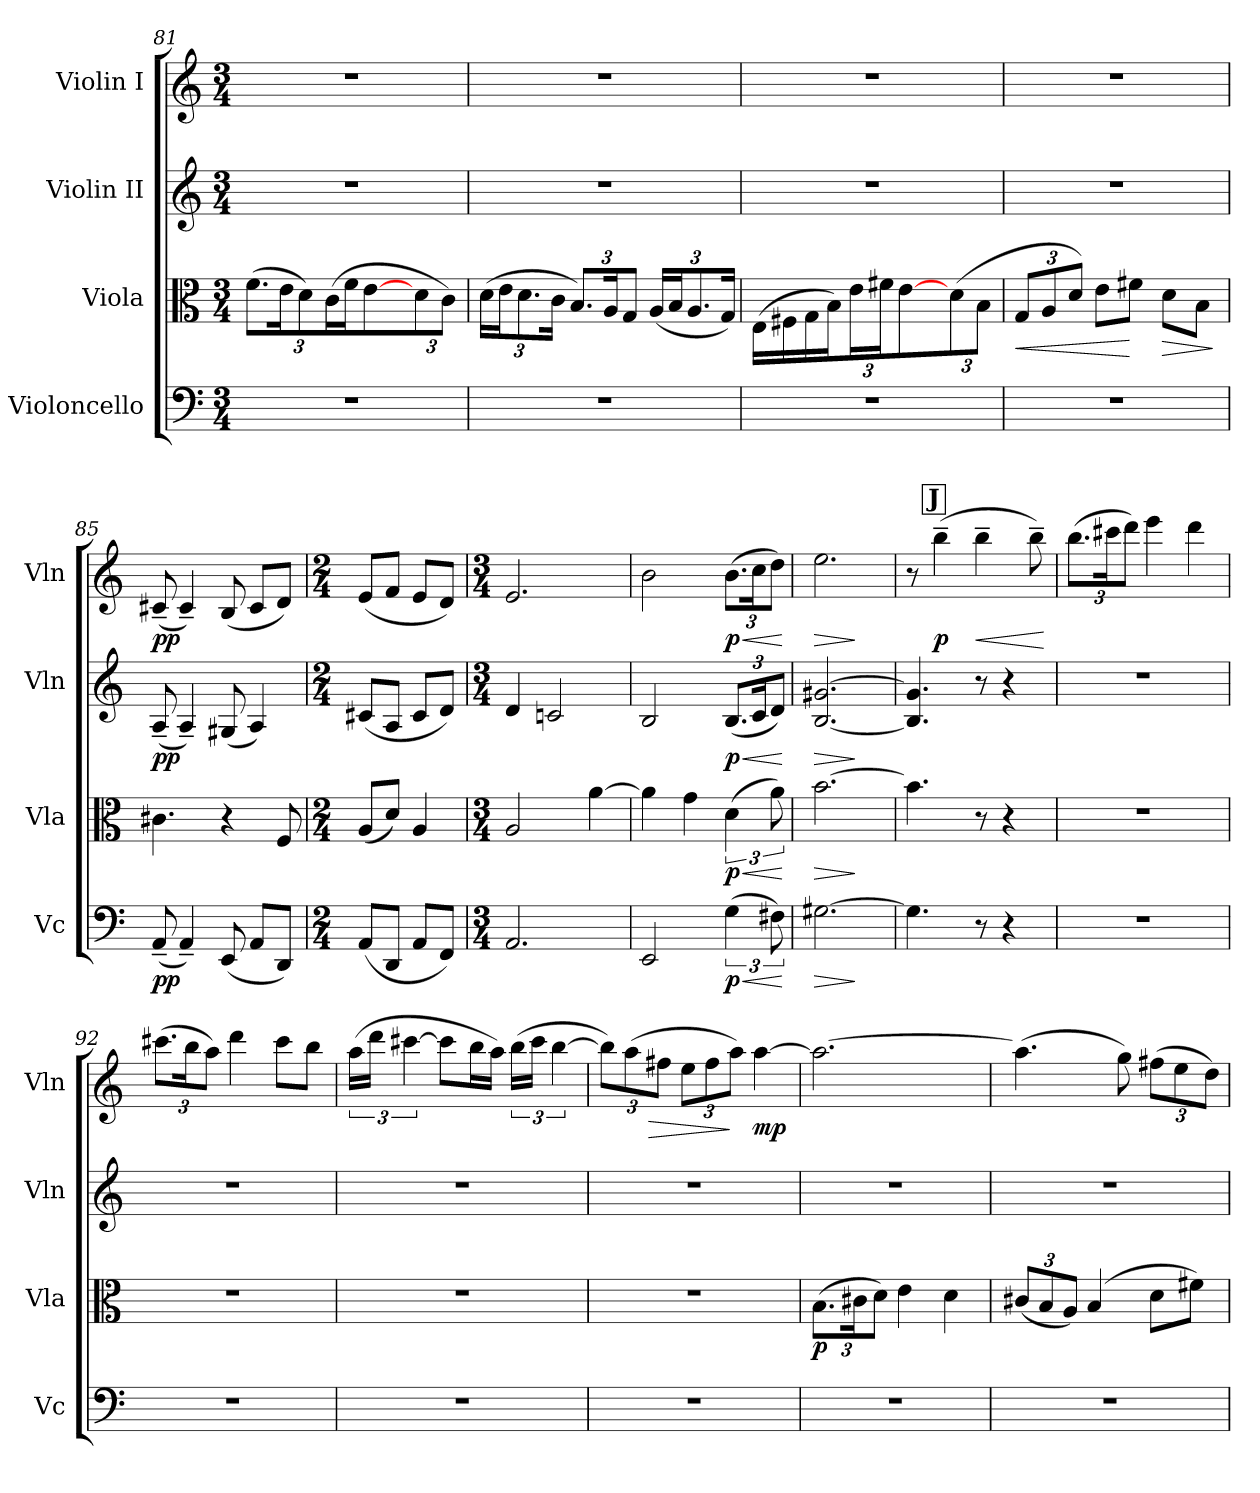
**kern	**dynam	**kern	**dynam	**kern	**dynam	**kern	**dynam
*part4	*part4	*part3	*part3	*part2	*part2	*part1	*part1
*staff4	*staff4	*staff3	*staff3	*staff2	*staff2	*staff1	*staff1
*I"Violoncello	*	*I"Viola	*	*I"Violin II	*	*I"Violin I	*
*I'Vc	*	*I'Vla	*	*I'Vln	*	*I'Vln	*
*clefF4	*	*clefC3	*	*clefG2	*	*clefG2	*
*k[]	*	*k[]	*	*k[]	*	*k[]	*
*M3/4	*	*M3/4	*	*M3/4	*	*M3/4	*
*	*	*Xbrackettup	*	*	*	*	*
=81	=81	=81	=81	=81	=81	=81	=81
2.r	.	(12.f\L	.	2.r	.	2.r	.
.	.	24e\K	.	.	.	.	.
.	.	12d\J)	.	.	.	.	.
*	*	*brackettup	*	*	*	*	*
.	.	(24c\LL	.	.	.	.	.
.	.	24f\JJ	.	.	.	.	.
.	.	[4e\	.	.	.	.	.
*	*	*Xbrackettup	*	*	*	*	*
.	.	12d\	.	.	.	.	.
.	.	12c\J)	.	.	.	.	.
!!LO:LB:g=z
=82	=82	=82	=82	=82	=82	=82	=82
2.r	.	(24d\LL	.	2.r	.	2.r	.
.	.	24e\J	.	.	.	.	.
.	.	12.d\	.	.	.	.	.
.	.	24c\Jk	.	.	.	.	.
.	.	12.B/L)	.	.	.	.	.
.	.	24A/K	.	.	.	.	.
.	.	12G/J	.	.	.	.	.
.	.	(24A/LL	.	.	.	.	.
.	.	24B/J	.	.	.	.	.
.	.	12.A/	.	.	.	.	.
.	.	24G/Jk)	.	.	.	.	.
=83	=83	=83	=83	=83	=83	=83	=83
2.r	.	(16E/LL	.	2.r	.	2.r	.
.	.	16F#X/	.	.	.	.	.
.	.	16G/	.	.	.	.	.
.	.	16B/JJ)	.	.	.	.	.
*	*	*brackettup	*	*	*	*	*
.	.	24e\LL	.	.	.	.	.
.	.	24f#X\JJ	.	.	.	.	.
.	.	[4e\	.	.	.	.	.
*	*	*Xbrackettup	*	*	*	*	*
.	.	(12d\	.	.	.	.	.
.	.	12B\J	.	.	.	.	.
=84	=84	=84	=84	=84	=84	=84	=84
!	!	!	!LO:HP:b	!	!	!	!
2.r	.	12G/L	<	2.r	.	2.r	.
.	.	12A/	.	.	.	.	.
.	.	12d/J)	.	.	.	.	.
.	.	8e\L	.	.	.	.	.
.	.	8f#X\J	[	.	.	.	.
!	!	!	!LO:HP:b	!	!	!	!
.	.	8d\L	>	.	.	.	.
.	.	8B\J	.	.	.	.	.
.	.	.	]	.	.	.	.
=85	=85	=85	=85	=85	=85	=85	=85
!	!LO:DY:b	!	!	!	!LO:DY:b	!	!LO:DY:b
(8AA~/	pp	4.c#X\	.	(8A~/	pp	(8c#X~/	pp
4AA~/)	.	.	.	4A~/)	.	4c#~/)	.
(8EE/	.	4r	.	(8G#X/	.	(8B/	.
8AA/L	.	.	.	4A/)	.	8c#/L	.
8DD/J)	.	8F/	.	.	.	8d/J)	.
!!LO:LB:g=z
=86	=86	=86	=86	=86	=86	=86	=86
*M2/4	*	*M2/4	*	*M2/4	*	*M2/4	*
(8AA/L	.	(8A/L	.	(8c#X/L	.	(8e/L	.
8DD/J	.	8d/J)	.	8A/J	.	8f/J	.
8AA/L	.	4A/	.	8c#/L	.	8e/L	.
8FF/J)	.	.	.	8d/J)	.	8d/J)	.
=87	=87	=87	=87	=87	=87	=87	=87
*M3/4	*	*M3/4	*	*M3/4	*	*M3/4	*
2.AA/	.	2A/	.	4d/	.	2.e/	.
.	.	.	.	2cn/	.	.	.
.	.	[4a\	.	.	.	.	.
=88	=88	=88	=88	=88	=88	=88	=88
2EE/	.	4a\]	.	2B/	.	2b\	.
.	.	4g\	.	.	.	.	.
!	!LO:HP:b	!	!	!	!	!	!
*	*	*brackettup	*	*	*	*	*
!	!	!	!LO:HP:b	!	!	!	!
*	*	*	*	*Xbrackettup	*	*	*
!	!	!	!	!	!LO:HP:b	!	!
*	*	*	*	*	*	*Xbrackettup	*
!	!LO:DY:n=1:b	!	!LO:DY:n=1:b	!	!LO:DY:n=1:b	!	!LO:HP:b
!	!	!	!	!	!	!	!LO:DY:n=1:b
(6G\	< p	(6d\	< p	(12.B/L	< p	(12.b\L	< p
.	.	.	.	24c/K	.	24cc\K	.
12F#X\)	.	12a\)	.	12d/J)	.	12dd\J)	.
.	[	.	[	.	[	.	[
=89	=89	=89	=89	=89	=89	=89	=89
!	!LO:HP:b	!	!LO:HP:b	!	!LO:HP:b	!	!LO:HP:b
[2.G#X\	>	[2.b\	>	[2.B/ [2.g#X/	>	2.ee\	>
.	]	.	]	.	]	.	]
!!LO:REH:place=s1:a:B:fs=14:t=J:qo=0.5
=90	=90	=90	=90	=90	=90	=90	=90
4.G#\]	.	4.b\]	.	4.B/] 4.g#/]	.	8r	.
!	!	!	!	!	!	!	!LO:DY:b
.	.	.	.	.	.	(4bb~\	p
!	!	!	!	!	!	!	!LO:HP:b
8r	.	8r	.	8r	.	4bb~\	<
4r	.	4r	.	4r	.	.	.
.	.	.	.	.	.	8bb~\)	.
.	.	.	.	.	.	.	[
=91	=91	=91	=91	=91	=91	=91	=91
2.r	.	2.r	.	2.r	.	(12.bb\L	.
.	.	.	.	.	.	24ccc#X\K	.
.	.	.	.	.	.	12ddd\J)	.
.	.	.	.	.	.	4eee\	.
.	.	.	.	.	.	4ddd\	.
=92	=92	=92	=92	=92	=92	=92	=92
2.r	.	2.r	.	2.r	.	(12.ccc#X\L	.
.	.	.	.	.	.	24bb\K	.
.	.	.	.	.	.	12aa\J)	.
.	.	.	.	.	.	4ddd\	.
.	.	.	.	.	.	8ccc#\L	.
.	.	.	.	.	.	8bb\J	.
!!LO:PB:g=z
=93	=93	=93	=93	=93	=93	=93	=93
*	*	*	*	*	*	*brackettup	*
2.r	.	2.r	.	2.r	.	(24aa\LL	.
.	.	.	.	.	.	24ddd\JJ	.
.	.	.	.	.	.	[6ccc#X\	.
.	.	.	.	.	.	8ccc#\L]	.
.	.	.	.	.	.	16bb\L	.
.	.	.	.	.	.	16aa\JJ)	.
.	.	.	.	.	.	(24bb\LL	.
.	.	.	.	.	.	24ccc#\JJ	.
.	.	.	.	.	.	[6bb\	.
=94	=94	=94	=94	=94	=94	=94	=94
*	*	*	*	*	*	*Xbrackettup	*
2.r	.	2.r	.	2.r	.	12bb\L])	.
.	.	.	.	.	.	(12aa\	.
!	!	!	!	!	!	!	!LO:HP:b
.	.	.	.	.	.	12ff#X\J	>
.	.	.	.	.	.	12ee\L	.
.	.	.	.	.	.	12ff#\	.
.	.	.	.	.	.	12aa\J)	]
!	!	!	!	!	!	!	!LO:DY:b
.	.	.	.	.	.	[4aa\	mp
=95	=95	=95	=95	=95	=95	=95	=95
*	*	*Xbrackettup	*	*	*	*	*
!	!	!	!LO:DY:b	!	!	!	!
2.r	.	(12.B\L	p	2.r	.	2.aa\_	.
.	.	24c#X\K	.	.	.	.	.
.	.	12d\J)	.	.	.	.	.
.	.	4e\	.	.	.	.	.
.	.	4d\	.	.	.	.	.
=96	=96	=96	=96	=96	=96	=96	=96
2.r	.	(12c#X/L	.	2.r	.	(4.aa\]	.
.	.	12B/	.	.	.	.	.
.	.	12A/J)	.	.	.	.	.
.	.	(4B/	.	.	.	.	.
.	.	.	.	.	.	8gg\)	.
.	.	8d\L	.	.	.	(12ff#X\L	.
.	.	.	.	.	.	12ee\	.
.	.	8f#X\J)	.	.	.	.	.
.	.	.	.	.	.	12dd\J)	.
=	=	=	=	=	=	=	=
*-	*-	*-	*-	*-	*-	*-	*-
